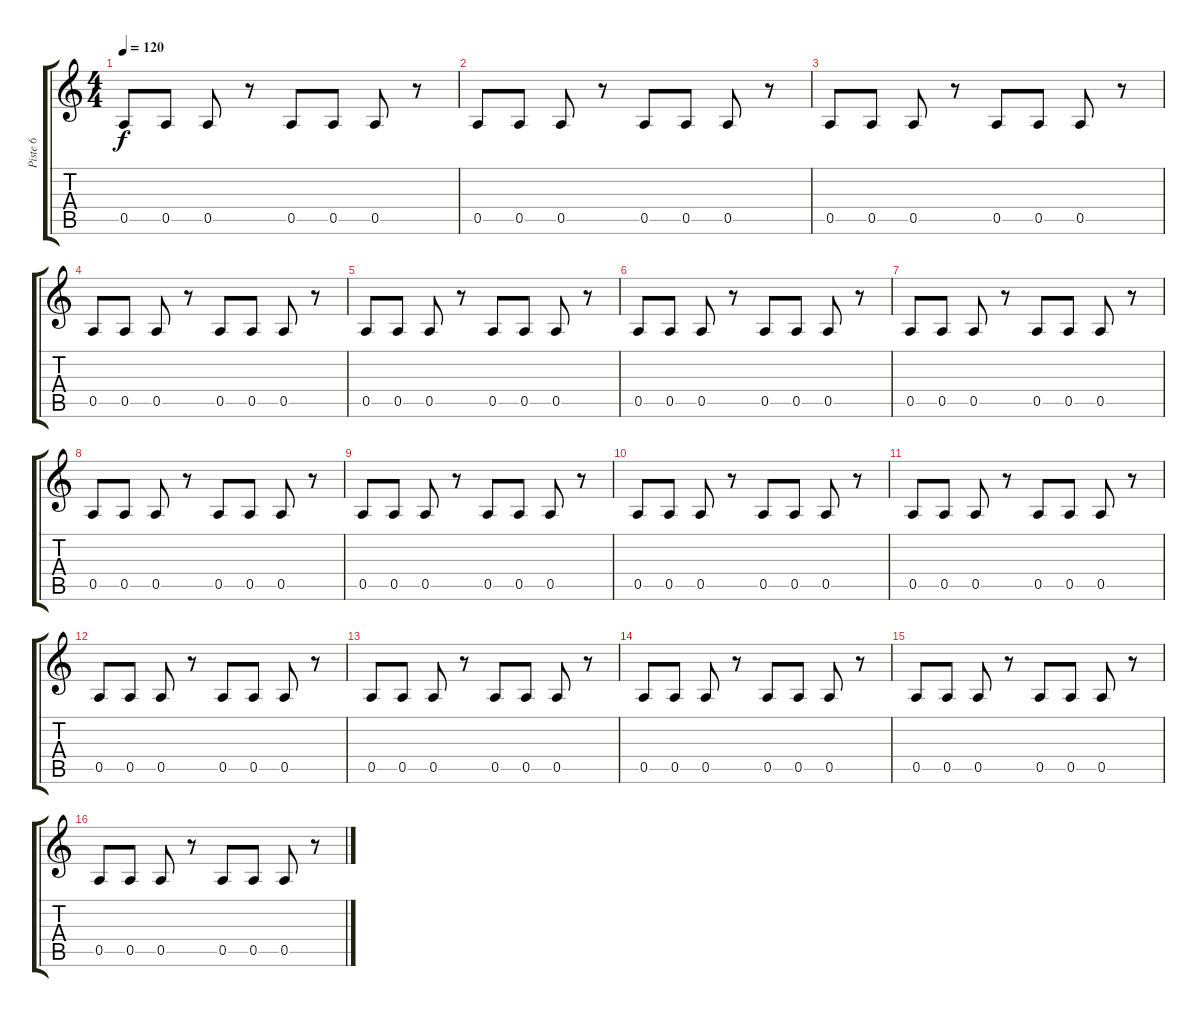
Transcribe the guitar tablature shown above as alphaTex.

\track ("Piste 6" "Piste 6") {instrument acousticbass}
\staff {score tabs}
\tuning (E4 B3 G3 D3 A2 E2) {hide}
\ts (4 4)
\tempo 120
\clef g2
\ks c
0.5.8{dy f} 0.5.8 0.5.8 r.8 0.5.8 0.5.8 0.5.8 r.8 |
0.5.8 0.5.8 0.5.8 r.8 0.5.8 0.5.8 0.5.8 r.8 |
0.5.8 0.5.8 0.5.8 r.8 0.5.8 0.5.8 0.5.8 r.8 |
0.5.8 0.5.8 0.5.8 r.8 0.5.8 0.5.8 0.5.8 r.8 |
0.5.8 0.5.8 0.5.8 r.8 0.5.8 0.5.8 0.5.8 r.8 |
0.5.8 0.5.8 0.5.8 r.8 0.5.8 0.5.8 0.5.8 r.8 |
0.5.8 0.5.8 0.5.8 r.8 0.5.8 0.5.8 0.5.8 r.8 |
0.5.8 0.5.8 0.5.8 r.8 0.5.8 0.5.8 0.5.8 r.8 |
0.5.8 0.5.8 0.5.8 r.8 0.5.8 0.5.8 0.5.8 r.8 |
0.5.8 0.5.8 0.5.8 r.8 0.5.8 0.5.8 0.5.8 r.8 |
0.5.8 0.5.8 0.5.8 r.8 0.5.8 0.5.8 0.5.8 r.8 |
0.5.8 0.5.8 0.5.8 r.8 0.5.8 0.5.8 0.5.8 r.8 |
0.5.8 0.5.8 0.5.8 r.8 0.5.8 0.5.8 0.5.8 r.8 |
0.5.8 0.5.8 0.5.8 r.8 0.5.8 0.5.8 0.5.8 r.8 |
0.5.8 0.5.8 0.5.8 r.8 0.5.8 0.5.8 0.5.8 r.8 |
0.5.8 0.5.8 0.5.8 r.8 0.5.8 0.5.8 0.5.8 r.8
